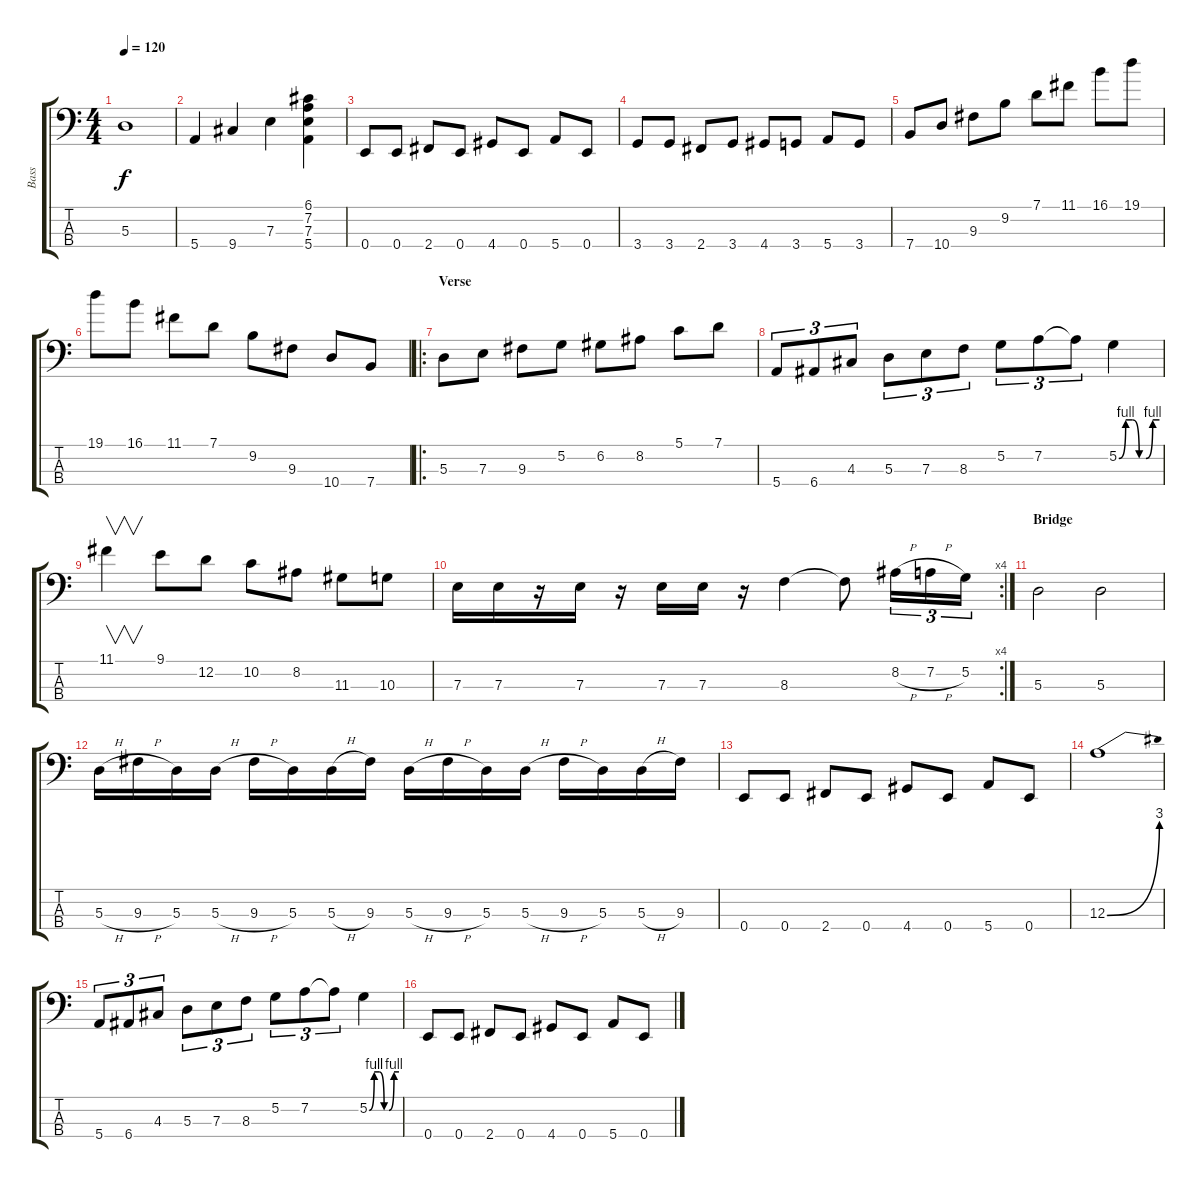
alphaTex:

\track ("Bass" "Bass") {instrument electricbasspick}
\staff {score tabs}
\tuning (G2 D2 A1 E1) {hide}
\ts (4 4)
\tempo 120
\clef f4
\ks c
5.3.1{dy f} |
5.4.4 9.4.4 7.3.4 (6.1 7.2 7.3 5.4).4 |
0.4.8 0.4.8 2.4.8 0.4.8 4.4.8 0.4.8 5.4.8 0.4.8 |
3.4.8 3.4.8 2.4.8 3.4.8 4.4.8 3.4.8 5.4.8 3.4.8 |
7.4.8 10.4.8 9.3.8 9.2.8 7.1.8 11.1.8 16.1.8 19.1.8 |
19.1.8 16.1.8 11.1.8 7.1.8 9.2.8 9.3.8 10.4.8 7.4.8 |
\ro
\section ("" "Verse")
5.3.8 7.3.8 9.3.8 5.2.8 6.2.8 8.2.8 5.1.8 7.1.8 |
5.4.8{tu (3 2)} 6.4.8{tu (3 2)} 4.3.8{tu (3 2)} 5.3.8{tu (3 2)} 7.3.8{tu (3 2)} 8.3.8{tu (3 2)} 5.2.8{tu (3 2)} 7.2.8{tu (3 2)} 7.2{t}.8{tu (3 2)} 5.2{be (custom 0 0 10 4 20 4 30 0 40 0 50 4 60 4)}.4 |
11.1.4{v} 9.1.8 12.2.8 10.2.8 8.2.8 11.3.8 10.3.8 |
\rc 4
7.3.16 7.3.16 r.16 7.3.16 r.16 7.3.16 7.3.16 r.16 8.3.4 8.3{t}.8 8.2{h}.16{tu (3 2)} 7.2{h}.16{tu (3 2)} 5.2.16{tu (3 2)} |
\section ("" "Bridge")
5.3.2 5.3.2 |
5.3{h}.16 9.3{h}.16 5.3.16 5.3{h}.16 9.3{h}.16 5.3.16 5.3{h}.16 9.3.16 5.3{h}.16 9.3{h}.16 5.3.16 5.3{h}.16 9.3{h}.16 5.3.16 5.3{h}.16 9.3.16 |
0.4.8 0.4.8 2.4.8 0.4.8 4.4.8 0.4.8 5.4.8 0.4.8 |
12.3{be (bend 0 0 60 12)}.1 |
5.4.8{tu (3 2)} 6.4.8{tu (3 2)} 4.3.8{tu (3 2)} 5.3.8{tu (3 2)} 7.3.8{tu (3 2)} 8.3.8{tu (3 2)} 5.2.8{tu (3 2)} 7.2.8{tu (3 2)} 7.2{t}.8{tu (3 2)} 5.2{be (custom 0 0 10 4 20 4 30 0 40 0 50 4 60 4)}.4 |
0.4.8 0.4.8 2.4.8 0.4.8 4.4.8 0.4.8 5.4.8 0.4.8
